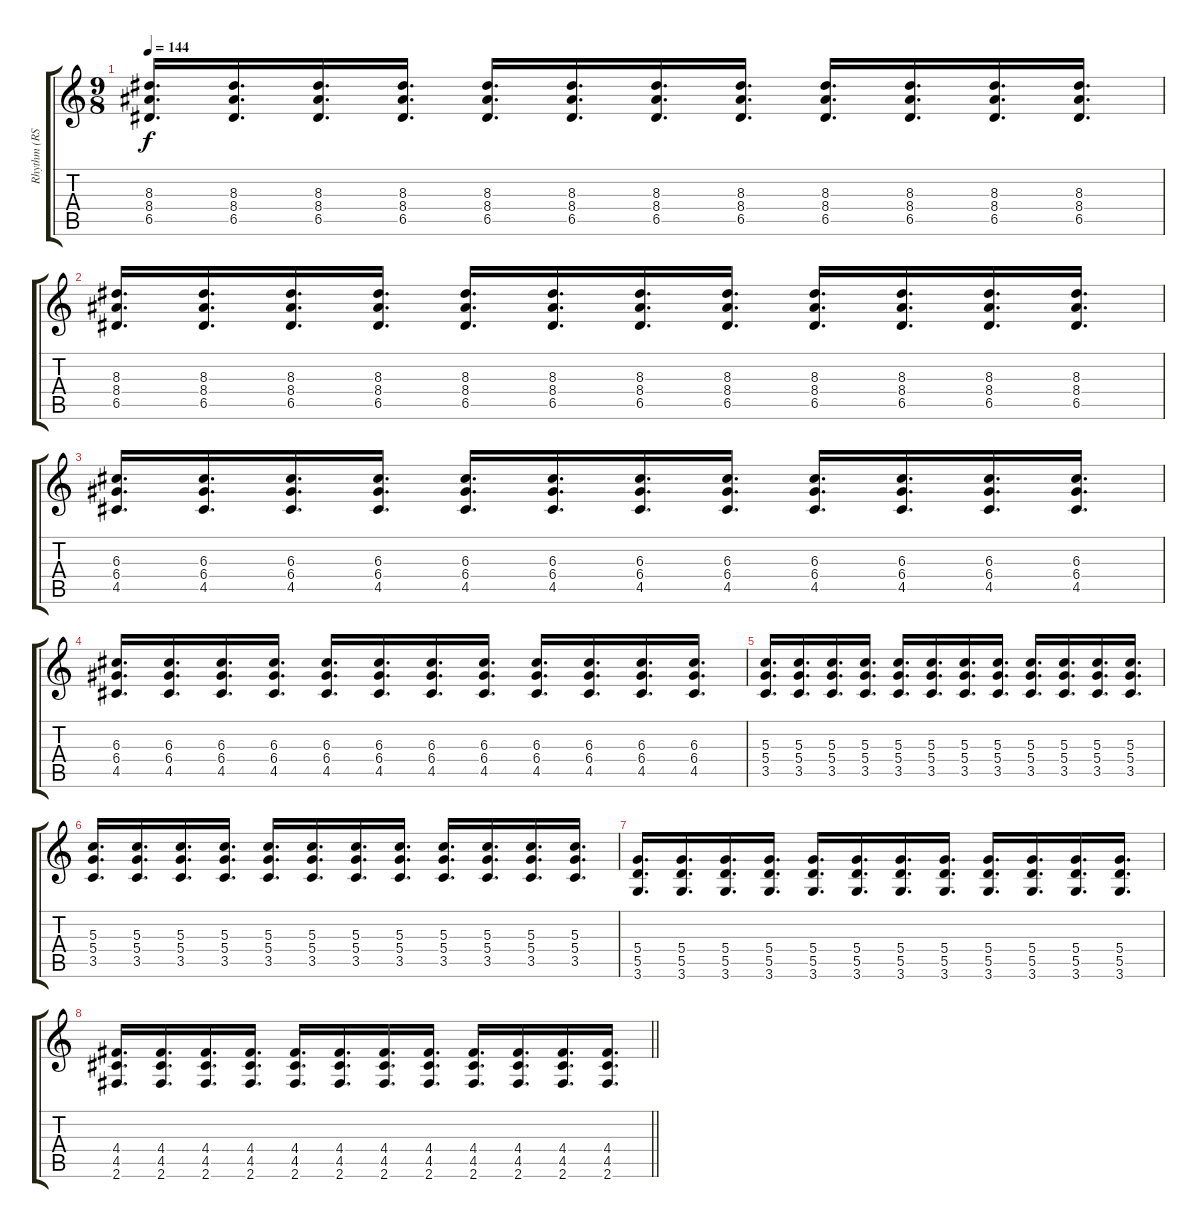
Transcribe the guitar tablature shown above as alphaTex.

\track ("Rhythm (RSE)" "Rhythm (RS") {instrument overdrivenguitar}
\staff {score tabs}
\tuning (E4 B3 G3 D3 A2 E2) {hide}
\ts (9 8)
\tempo 144
\clef g2
\ks c
(8.3 8.4 6.5).16{d dy f} (8.3 8.4 6.5).16{d} (8.3 8.4 6.5).16{d} (8.3 8.4 6.5).16{d} (8.3 8.4 6.5).16{d} (8.3 8.4 6.5).16{d} (8.3 8.4 6.5).16{d} (8.3 8.4 6.5).16{d} (8.3 8.4 6.5).16{d} (8.3 8.4 6.5).16{d} (8.3 8.4 6.5).16{d} (8.3 8.4 6.5).16{d} |
(8.3 8.4 6.5).16{d} (8.3 8.4 6.5).16{d} (8.3 8.4 6.5).16{d} (8.3 8.4 6.5).16{d} (8.3 8.4 6.5).16{d} (8.3 8.4 6.5).16{d} (8.3 8.4 6.5).16{d} (8.3 8.4 6.5).16{d} (8.3 8.4 6.5).16{d} (8.3 8.4 6.5).16{d} (8.3 8.4 6.5).16{d} (8.3 8.4 6.5).16{d} |
(6.3 6.4 4.5).16{d} (6.3 6.4 4.5).16{d} (6.3 6.4 4.5).16{d} (6.3 6.4 4.5).16{d} (6.3 6.4 4.5).16{d} (6.3 6.4 4.5).16{d} (6.3 6.4 4.5).16{d} (6.3 6.4 4.5).16{d} (6.3 6.4 4.5).16{d} (6.3 6.4 4.5).16{d} (6.3 6.4 4.5).16{d} (6.3 6.4 4.5).16{d} |
(6.3 6.4 4.5).16{d} (6.3 6.4 4.5).16{d} (6.3 6.4 4.5).16{d} (6.3 6.4 4.5).16{d} (6.3 6.4 4.5).16{d} (6.3 6.4 4.5).16{d} (6.3 6.4 4.5).16{d} (6.3 6.4 4.5).16{d} (6.3 6.4 4.5).16{d} (6.3 6.4 4.5).16{d} (6.3 6.4 4.5).16{d} (6.3 6.4 4.5).16{d} |
(5.3 5.4 3.5).16{d} (5.3 5.4 3.5).16{d} (5.3 5.4 3.5).16{d} (5.3 5.4 3.5).16{d} (5.3 5.4 3.5).16{d} (5.3 5.4 3.5).16{d} (5.3 5.4 3.5).16{d} (5.3 5.4 3.5).16{d} (5.3 5.4 3.5).16{d} (5.3 5.4 3.5).16{d} (5.3 5.4 3.5).16{d} (5.3 5.4 3.5).16{d} |
(5.3 5.4 3.5).16{d} (5.3 5.4 3.5).16{d} (5.3 5.4 3.5).16{d} (5.3 5.4 3.5).16{d} (5.3 5.4 3.5).16{d} (5.3 5.4 3.5).16{d} (5.3 5.4 3.5).16{d} (5.3 5.4 3.5).16{d} (5.3 5.4 3.5).16{d} (5.3 5.4 3.5).16{d} (5.3 5.4 3.5).16{d} (5.3 5.4 3.5).16{d} |
(5.4 5.5 3.6).16{d} (5.4 5.5 3.6).16{d} (5.4 5.5 3.6).16{d} (5.4 5.5 3.6).16{d} (5.4 5.5 3.6).16{d} (5.4 5.5 3.6).16{d} (5.4 5.5 3.6).16{d} (5.4 5.5 3.6).16{d} (5.4 5.5 3.6).16{d} (5.4 5.5 3.6).16{d} (5.4 5.5 3.6).16{d} (5.4 5.5 3.6).16{d} |
\barLineRight lightlight
(4.4 4.5 2.6).16{d} (4.4 4.5 2.6).16{d} (4.4 4.5 2.6).16{d} (4.4 4.5 2.6).16{d} (4.4 4.5 2.6).16{d} (4.4 4.5 2.6).16{d} (4.4 4.5 2.6).16{d} (4.4 4.5 2.6).16{d} (4.4 4.5 2.6).16{d} (4.4 4.5 2.6).16{d} (4.4 4.5 2.6).16{d} (4.4 4.5 2.6).16{d}
